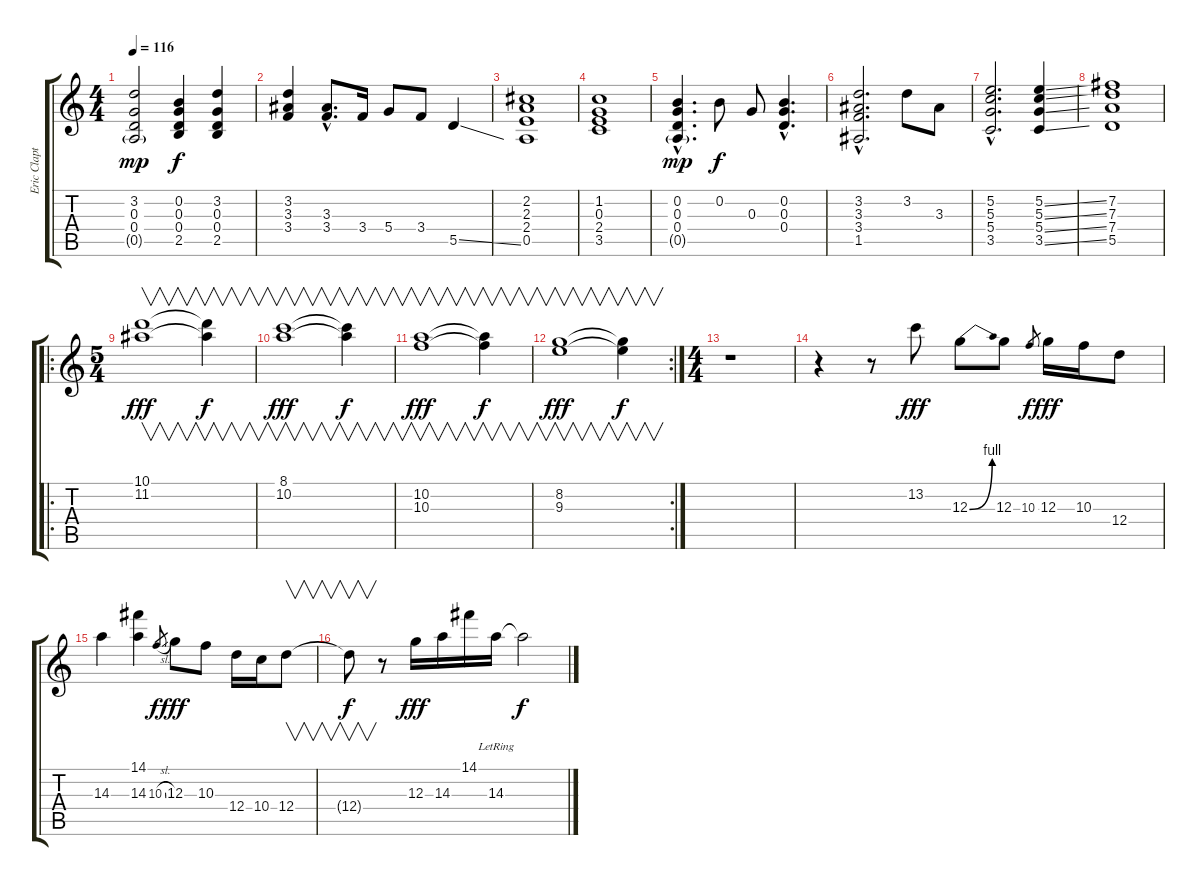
\track ("Eric Clapton" "Eric Clapt") {instrument distortionguitar}
\staff {score tabs}
\tuning (E4 B3 G3 D3 A2 E2) {hide}
\ts (4 4)
\tempo 116
\clef g2
\ks c
(3.2 0.3 0.4 0.5{g}).2{dy mp} (0.2 0.3 0.4 2.5).4{dy f} (3.2 0.3 0.4 2.5).4 |
(3.2 3.3 3.4).4 (3.3{hac} 3.4{hac}).8{d} 3.4.16 5.4.8 3.4.8 5.5{ss}.4 |
(2.2 2.3 2.4 0.5).1 |
(1.2 0.3 2.4 3.5).1 |
(0.2{hac} 0.3{hac} 0.4{hac} 0.5{g hac}).4{d dy mp} 0.2.8{dy f} 0.3.8 (0.2{hac} 0.3{hac} 0.4{hac}).4{d} |
(3.2{hac} 3.3{hac} 3.4{hac} 1.5{hac}).2{d} 3.2.8 3.3.8 |
(5.2{hac} 5.3{hac} 5.4{hac} 3.5{hac}).2{d} (5.2{ss} 5.3{ss} 5.4{ss} 3.5{ss}).4 |
(7.2 7.3 7.4 5.5).1 |
\ro
\ts (5 4)
(10.1 11.2).1{v dy fff volume 16 balance 16} (10.1{t} 11.2{t}).4{v dy f} |
(8.1 10.2).1{v dy fff} (8.1{t} 10.2{t}).4{v dy f} |
(10.2 10.3).1{v dy fff} (10.2{t} 10.3{t}).4{v dy f} |
\rc 2
(8.2 9.3).1{v dy fff} (8.2{t} 9.3{t}).4{v dy f} |
\ts (4 4)
r.1 |
r.4{volume 16 balance 8} r.8 13.2.8{dy fff} 12.3{be (bend 0 0 60 4)}.8 12.3.8 10.3.8{gr dy f} 12.3.16{dy fff} 10.3.16 12.4.8 |
14.3.4 (14.1 14.3).4 10.3{sl}.8{gr dy f} 12.3.8{dy fff} 10.3.8 12.4.16 10.4.16 12.4.8{v} |
12.4{t}.8{v dy f} r.8 12.3.16{dy fff} 14.3.16 14.1.16 14.3{lr}.16 14.3{t}.2{dy f}
